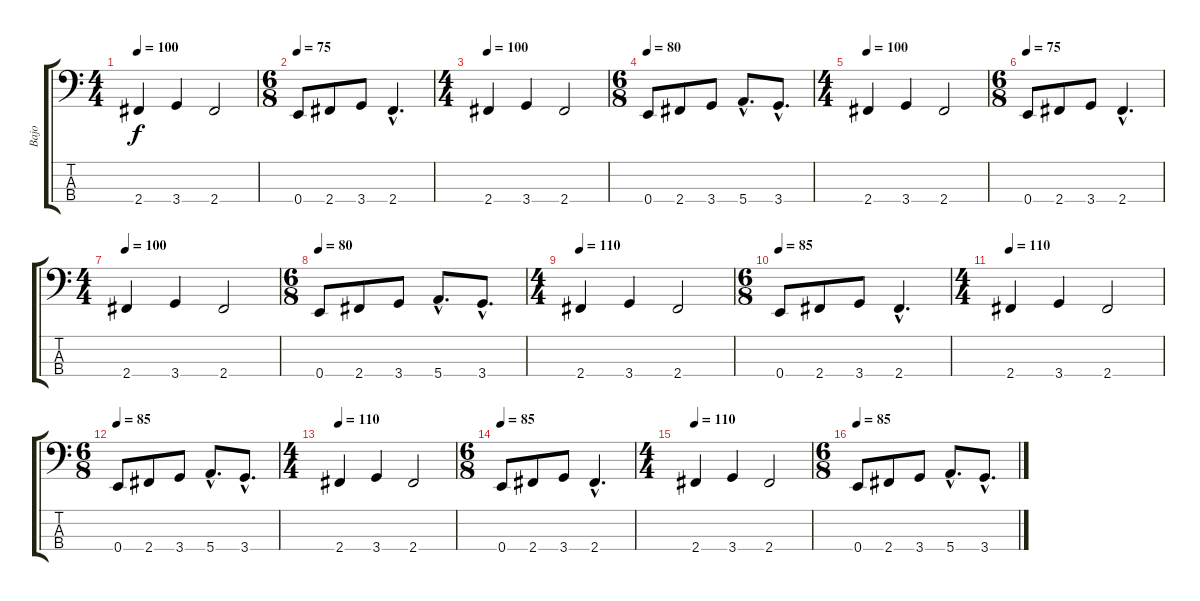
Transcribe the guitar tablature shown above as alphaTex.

\track ("Bajo" "Bajo") {instrument slapbass2}
\staff {score tabs}
\tuning (G2 D2 A1 E1) {hide}
\ts (4 4)
\tempo 100
\clef f4
\ks c
2.4.4{dy f instrument slapbass2} 3.4.4 2.4.2 |
\ts (6 8)
\tempo 75
0.4.8 2.4.8 3.4.8 2.4{hac}.4{d} |
\ts (4 4)
\tempo 100
2.4.4 3.4.4 2.4.2 |
\ts (6 8)
\tempo 80
0.4.8 2.4.8 3.4.8 5.4{hac}.8{d} 3.4{hac}.8{d} |
\ts (4 4)
\tempo 100
2.4.4 3.4.4 2.4.2 |
\ts (6 8)
\tempo 75
0.4.8 2.4.8 3.4.8 2.4{hac}.4{d} |
\ts (4 4)
\tempo 100
2.4.4 3.4.4 2.4.2 |
\ts (6 8)
\tempo 80
0.4.8 2.4.8 3.4.8 5.4{hac}.8{d} 3.4{hac}.8{d} |
\ts (4 4)
\tempo 110
2.4.4 3.4.4 2.4.2 |
\ts (6 8)
\tempo 85
0.4.8 2.4.8 3.4.8 2.4{hac}.4{d} |
\ts (4 4)
\tempo 110
2.4.4 3.4.4 2.4.2 |
\ts (6 8)
\tempo 85
0.4.8 2.4.8 3.4.8 5.4{hac}.8{d} 3.4{hac}.8{d} |
\ts (4 4)
\tempo 110
2.4.4 3.4.4 2.4.2 |
\ts (6 8)
\tempo 85
0.4.8 2.4.8 3.4.8 2.4{hac}.4{d} |
\ts (4 4)
\tempo 110
2.4.4 3.4.4 2.4.2 |
\ts (6 8)
\tempo 85
0.4.8 2.4.8 3.4.8 5.4{hac}.8{d} 3.4{hac}.8{d}
